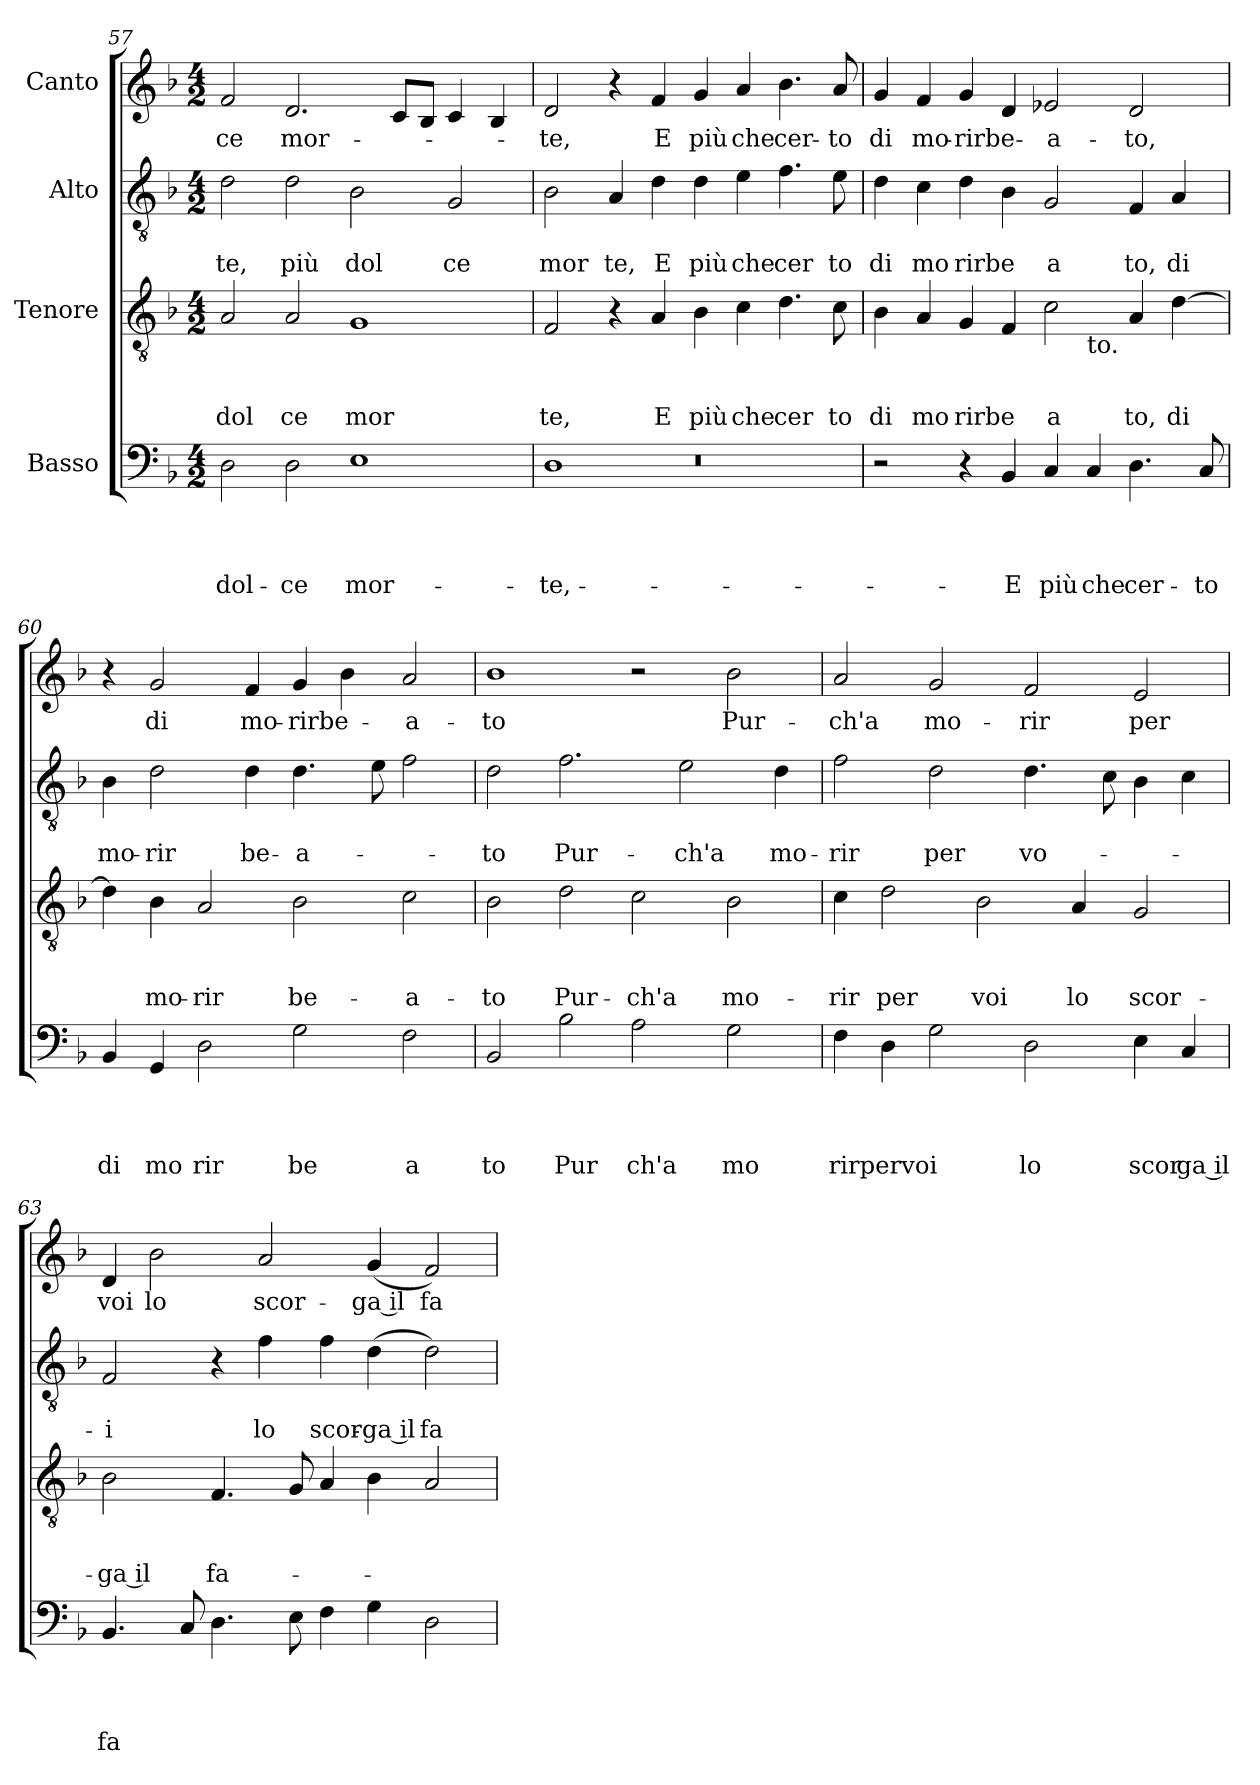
**kern	**text	**text	**text	**text	**kern	**text	**text	**text	**kern	**text	**text	**kern	**text
*part4	*part4	*part4	*part4	*part4	*part3	*part3	*part3	*part3	*part2	*part2	*part2	*part1	*part1
*staff4	*staff4	*staff4	*staff4	*staff4	*staff3	*staff3	*staff3	*staff3	*staff2	*staff2	*staff2	*staff1	*staff1
*I"Basso	*	*	*	*	*I"Tenore	*	*	*	*I"Alto	*	*	*I"Canto	*
*clefF4	*	*	*	*	*clefGv2	*	*	*	*clefGv2	*	*	*clefG2	*
*ITrd-3c-5	*	*	*	*	*	*	*	*	*ITrd-3c-5	*	*	*ITrd-3c-5	*
*k[b-e-]	*	*	*	*	*k[b-]	*	*	*	*k[b-e-]	*	*	*k[b-e-]	*
*B-:	*	*	*	*	*F:	*	*	*	*B-:	*	*	*B-:	*
*M4/2	*	*	*	*	*M4/2	*	*	*	*M4/2	*	*	*M4/2	*
=57	=57	=57	=57	=57	=57	=57	=57	=57	=57	=57	=57	=57	=57
!	!	!	!	!LO:LY:b	!	!	!	!LO:LY:b	!	!	!LO:LY:b	!	!LO:LY:b
2G\	.	.	.	dol-	2A/	.	.	dol	2g\	.	te,	2b-/	-ce
!	!	!	!	!LO:LY:b	!	!	!	!LO:LY:b	!	!	!LO:LY:b	!	!LO:LY:b
2G\	.	.	.	-ce	2A/	.	.	ce	2g\	.	più	2.g/	mor-
!	!	!	!	!LO:LY:b	!	!	!	!LO:LY:b	!	!	!LO:LY:b	!	!
1A	.	.	.	mor-	1G	.	.	mor	2e-\	.	dol	.	.
.	.	.	.	.	.	.	.	.	.	.	.	8f/L	.
.	.	.	.	.	.	.	.	.	.	.	.	8e-/J	.
!	!	!	!	!	!	!	!	!	!	!	!LO:LY:b	!	!
.	.	.	.	.	.	.	.	.	2c/	.	ce	4f/	.
.	.	.	.	.	.	.	.	.	.	.	.	4e-/	.
=58	=58	=58	=58	=58	=58	=58	=58	=58	=58	=58	=58	=58	=58
*^	*	*	*	*	*	*	*	*	*	*	*	*	*
*	*^	*	*	*	*	*	*	*	*	*	*	*	*	*
!	!	!LO:N:vis=1	!	!	!	!LO:LY:b	!	!	!	!LO:LY:b	!	!	!LO:LY:b	!	!LO:LY:b
0ryy	1G	0r	.	.	.	-te,	2F/	.	.	te,	2e-\	.	mor	2g/	-te,
!	!	!	!	!	!	!	!	!	!	!	!	!	!LO:LY:b	!	!
.	.	.	.	.	.	.	4r	.	.	.	4d/	.	te,	4r	.
!	!	!	!	!	!	!	!	!	!	!LO:LY:b	!	!	!LO:LY:b	!	!LO:LY:b
.	.	.	.	.	.	.	4A/	.	.	E	4g\	.	E	4b-/	E
!	!	!	!	!	!	!	!	!	!	!LO:LY:b	!	!	!LO:LY:b	!	!LO:LY:b
.	1ryy	.	.	.	.	.	4B-\	.	.	più	4g\	.	più	4cc/	più
!	!	!	!	!	!	!	!	!	!	!LO:LY:b	!	!	!LO:LY:b	!	!LO:LY:b
.	.	.	.	.	.	.	4c\	.	.	che	4a\	.	che	4dd/	che
!	!	!	!	!	!	!	!	!	!	!LO:LY:b	!	!	!LO:LY:b	!	!LO:LY:b
.	.	.	.	.	.	.	4.d\	.	.	cer	4.b-\	.	cer	4.ee-\	cer-
!	!	!	!	!	!	!	!	!	!	!LO:LY:b	!	!	!LO:LY:b	!	!LO:LY:b
.	.	.	.	.	.	.	8c\	.	.	to	8a\	.	to	8dd/	-to
*v	*v	*v	*	*	*	*	*	*	*	*	*	*	*	*	*
=59	=59	=59	=59	=59	=59	=59	=59	=59	=59	=59	=59	=59	=59
!	!	!	!	!	!	!	!	!LO:LY:b	!	!	!LO:LY:b	!	!LO:LY:b
*	*	*	*	*	*^	*	*	*	*	*	*	*	*
2r	.	.	.	.	4B-\	1ryy	.	.	di	4g\	.	di	4cc/	di
!	!	!	!	!	!	!	!	!	!LO:LY:b	!	!	!LO:LY:b	!	!LO:LY:b
.	.	.	.	.	4A/	.	.	.	mo	4f\	.	mo	4b-/	mo-
!	!	!	!	!	!	!	!	!	!LO:LY:b	!	!	!LO:LY:b	!	!LO:LY:b
4r	.	.	.	.	4G/	.	.	.	rirbe	4g\	.	rirbe	4cc/	-rirbe-
!	!	!	!	!LO:LY:b	!	!	!	!	!	!	!	!	!	!
4E-/	.	.	.	E	4F/	.	.	.	.	4e-\	.	.	4g/	.
!	!	!	!	!LO:LY:b	!	!	!	!	!LO:LY:b	!	!	!LO:LY:b	!	!LO:LY:b
4F/	.	.	.	più	2c\	4ryy	.	.	a	2c/	.	a	2a-X/	-a-
!	!	!	!	!	!	!LO:TX:b:t=to.	!	!	!	!	!	!	!	!
!	!	!	!	!LO:LY:b	!	!	!	!	!	!	!	!	!	!
4F/	.	.	.	che	.	2.ryy	.	.	.	.	.	.	.	.
!	!	!	!	!LO:LY:b	!	!	!	!	!LO:LY:b	!	!	!LO:LY:b	!	!LO:LY:b
4.G\	.	.	.	cer-	4A/	.	.	.	to,	4B-/	.	to,	2g/	-to,
!	!	!	!	!	!	!	!	!	!LO:LY:b	!	!	!LO:LY:b	!	!
.	.	.	.	.	[>4d\	.	.	.	di	4d/	.	di	.	.
!	!	!	!	!LO:LY:b	!	!	!	!	!	!	!	!	!	!
8F/	.	.	.	-to	.	.	.	.	.	.	.	.	.	.
!!LO:PB:g=z
=60	=60	=60	=60	=60	=60	=60	=60	=60	=60	=60	=60	=60	=60	=60
!	!	!	!	!LO:LY:b	!	!	!	!	!	!	!	!LO:LY:b	!	!
*	*	*	*	*	*v	*v	*	*	*	*	*	*	*	*
4E-/	.	.	.	di	4d\]	.	.	.	4e-\	.	mo-	4r	.
!	!	!	!	!LO:LY:b	!	!	!	!LO:LY:b	!	!	!LO:LY:b	!	!LO:LY:b
4C/	.	.	.	mo	4B-\	.	.	mo-	2g\	.	-rir	2cc/	di
!	!	!	!	!LO:LY:b	!	!	!	!LO:LY:b	!	!	!	!	!
2G\	.	.	.	rir	2A/	.	.	-rir	.	.	.	.	.
!	!	!	!	!	!	!	!	!	!	!	!LO:LY:b	!	!LO:LY:b
.	.	.	.	.	.	.	.	.	4g\	.	be-	4b-/	mo-
!	!	!	!	!LO:LY:b	!	!	!	!LO:LY:b	!	!	!LO:LY:b	!	!LO:LY:b
2c\	.	.	.	be	2B-\	.	.	be-	4.g\	.	-a-	4cc/	-rirbe-
.	.	.	.	.	.	.	.	.	.	.	.	4ee-\	.
.	.	.	.	.	.	.	.	.	8a\	.	.	.	.
!	!	!	!	!LO:LY:b	!	!	!	!LO:LY:b	!	!	!	!	!LO:LY:b
2B-\	.	.	.	a	2c\	.	.	-a-	2b-\	.	.	2dd/	-a-
=61	=61	=61	=61	=61	=61	=61	=61	=61	=61	=61	=61	=61	=61
!	!	!	!	!LO:LY:b	!	!	!	!LO:LY:b	!	!	!LO:LY:b	!	!LO:LY:b
2E-/	.	.	.	to	2B-\	.	.	-to	2g\	.	-to	1ee-	-to
!	!	!	!	!LO:LY:b	!	!	!	!LO:LY:b	!	!	!LO:LY:b	!	!
2e-\	.	.	.	Pur	2d\	.	.	Pur-	2.b-\	.	Pur-	.	.
!	!	!	!	!LO:LY:b	!	!	!	!LO:LY:b	!	!	!	!	!
2d\	.	.	.	ch'a	2c\	.	.	-ch'a	.	.	.	2r	.
!	!	!	!	!	!	!	!	!	!	!	!LO:LY:b	!	!
.	.	.	.	.	.	.	.	.	2a\	.	-ch'a	.	.
!	!	!	!	!LO:LY:b	!	!	!	!LO:LY:b	!	!	!	!	!LO:LY:b
2c\	.	.	.	mo	2B-\	.	.	mo-	.	.	.	2ee-\	Pur-
!	!	!	!	!	!	!	!	!	!	!	!LO:LY:b	!	!
.	.	.	.	.	.	.	.	.	4g\	.	mo-	.	.
=62	=62	=62	=62	=62	=62	=62	=62	=62	=62	=62	=62	=62	=62
!	!	!	!	!LO:LY:b	!	!	!	!LO:LY:b	!	!	!LO:LY:b	!	!LO:LY:b
4B-\	.	.	.	rirpervoi	4c\	.	.	-rir	2b-\	.	-rir	2dd/	-ch'a
!	!	!	!	!	!	!	!	!LO:LY:b	!	!	!	!	!
4G\	.	.	.	.	2d\	.	.	per	.	.	.	.	.
!	!	!	!	!	!	!	!	!	!	!	!LO:LY:b	!	!LO:LY:b
2c\	.	.	.	.	.	.	.	.	2g\	.	per	2cc/	mo-
!	!	!	!	!	!	!	!	!LO:LY:b	!	!	!	!	!
.	.	.	.	.	2B-\	.	.	voi	.	.	.	.	.
!	!	!	!	!LO:LY:b	!	!	!	!	!	!	!LO:LY:b	!	!LO:LY:b
2G\	.	.	.	lo	.	.	.	.	4.g\	.	vo-	2b-/	-rir
!	!	!	!	!	!	!	!	!LO:LY:b	!	!	!	!	!
.	.	.	.	.	4A/	.	.	lo	.	.	.	.	.
.	.	.	.	.	.	.	.	.	8f\	.	.	.	.
!	!	!	!	!LO:LY:b	!	!	!	!LO:LY:b	!	!	!	!	!LO:LY:b
4A\	.	.	.	scor	2G/	.	.	scor-	4e-\	.	.	2a/	per
!	!	!	!	!LO:LY:b:rj	!	!	!	!	!	!	!	!	!
4F/	.	.	.	ga il	.	.	.	.	4f\	.	.	.	.
=63	=63	=63	=63	=63	=63	=63	=63	=63	=63	=63	=63	=63	=63
!	!	!	!	!LO:LY:b	!	!	!	!LO:LY:b:rj	!	!	!LO:LY:b	!	!LO:LY:b
4.E-/	.	.	.	fa	2B-\	.	.	-ga il	2B-/	.	-i	4g/	voi
!	!	!	!	!	!	!	!	!	!	!	!	!	!LO:LY:b
.	.	.	.	.	.	.	.	.	.	.	.	2ee-\	lo
8F/	.	.	.	.	.	.	.	.	.	.	.	.	.
!	!	!	!	!	!	!	!	!LO:LY:b	!	!	!	!	!
4.G\	.	.	.	.	4.F/	.	.	fa-	4r	.	.	.	.
!	!	!	!	!	!	!	!	!	!	!	!LO:LY:b	!	!LO:LY:b
.	.	.	.	.	.	.	.	.	4b-\	.	lo	2dd/	scor-
8A\	.	.	.	.	8G/	.	.	.	.	.	.	.	.
!	!	!	!	!	!	!	!	!	!	!	!LO:LY:b	!	!
4B-\	.	.	.	.	4A/	.	.	.	4b-\	.	scor-	.	.
!	!	!	!	!	!	!	!	!	!	!	!LO:LY:b:rj	!	!LO:LY:b:rj
4c\	.	.	.	.	4B-\	.	.	.	(<4g\	.	-ga il	(<4cc/	-ga il
!	!	!	!	!	!	!	!	!	!	!	!LO:LY:b	!	!LO:LY:b
2G\	.	.	.	.	2A/	.	.	.	2g\)	.	fa-	2b-/)	fa-
=	=	=	=	=	=	=	=	=	=	=	=	=	=
*-	*-	*-	*-	*-	*-	*-	*-	*-	*-	*-	*-	*-	*-
